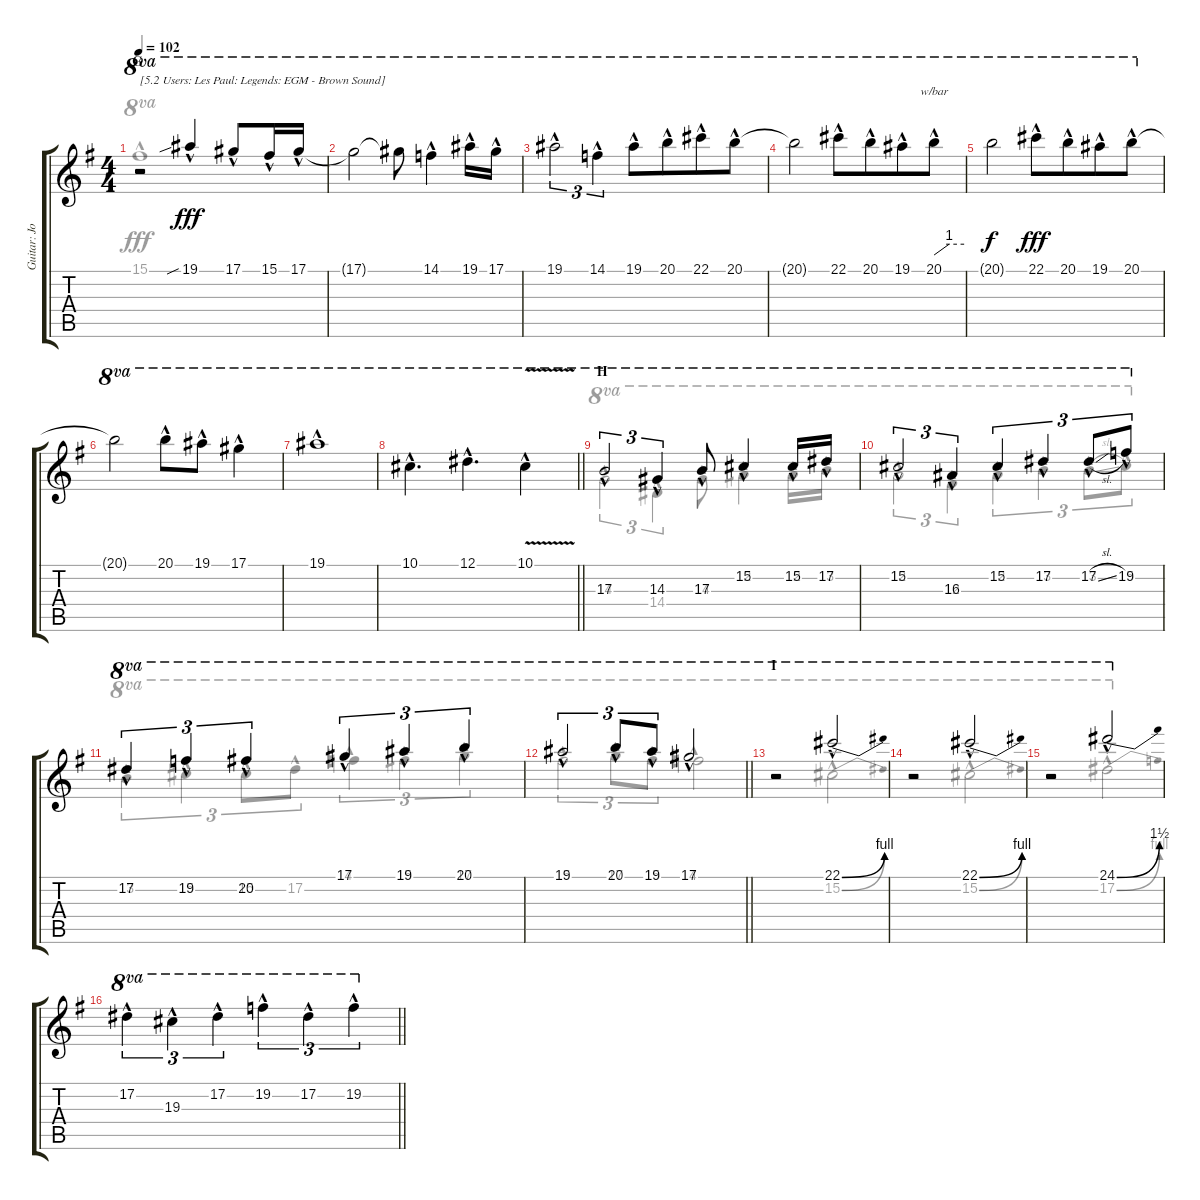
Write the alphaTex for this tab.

\track ("Guitar: Jon" "Guitar: Jo") {instrument electricguitarclean}
\staff {score tabs}
\tuning (Eb4 Bb3 Gb3 Db3 Ab2 Eb2) {hide}
\voice
\ts (4 4)
\section ("" "G")
\tempo 102
\clef g2
\ks g
r.2{ot 8va txt "[5.2 Users: Les Paul: Legends: EGM - Brown Sound]" dy fff volume 16 instrument overdrivenguitar} 19.1{sib hac}.4{ot 8va} 17.1{hac}.8{ot 8va} 15.1{hac}.16{ot 8va} 17.1{hac}.16{ot 8va} |
17.1{t}.2{ot 8va} 17.1{t}.8{ot 8va} 14.1{hac}.4{ot 8va} 19.1{hac}.16{ot 8va} 17.1{hac}.16{ot 8va} |
19.1{hac}.2{tu (3 2) ot 8va} 14.1{hac}.4{tu (3 2) ot 8va} 19.1{hac}.8{ot 8va} 20.1{hac}.8{ot 8va beam merge} 22.1{hac}.8{ot 8va} 20.1{hac}.8{ot 8va} |
20.1{t}.2{ot 8va} 22.1{hac}.8{ot 8va} 20.1{hac}.8{ot 8va beam merge} 19.1{hac}.8{ot 8va} 20.1{hac}.8{tbe (custom default 0 0 30 4 60 4) ot 8va} |
20.1{t}.2{ot 8va dy f} 22.1{hac}.8{ot 8va dy fff} 20.1{hac}.8{ot 8va beam merge} 19.1{hac}.8{ot 8va} 20.1{hac}.8{ot 8va} |
20.1{t}.2{ot 8va} 20.1{hac}.8{ot 8va} 19.1{hac}.8{ot 8va} 17.1{hac}.4{ot 8va} |
19.1{hac}.1{ot 8va} |
\barLineRight lightlight
10.1{hac}.4{d ot 8va} 12.1{hac}.4{d ot 8va} 10.1{v hac}.4{ot 8va} |
\section ("" "H")
17.3{hac}.2{tu (3 2) ot 8va} 14.3{hac}.4{tu (3 2) ot 8va} 17.3{hac}.8{ot 8va} 15.2{hac}.4{ot 8va} 15.2{hac}.16{ot 8va} 17.2{hac}.16{ot 8va} |
15.2{hac}.2{tu (3 2) ot 8va} 16.3{hac}.4{tu (3 2) ot 8va} 15.2{hac}.4{tu (3 2) ot 8va} 17.2{hac}.4{tu (3 2) ot 8va} 17.2{sl hac}.8{tu (3 2) ot 8va} 19.2{hac}.8{tu (3 2) ot 8va} |
17.2{hac}.4{tu (3 2) ot 8va} 19.2{hac}.4{tu (3 2) ot 8va} 20.2{hac}.4{tu (3 2) ot 8va} 17.1{hac}.4{tu (3 2) ot 8va} 19.1{hac}.4{tu (3 2) ot 8va} 20.1{hac}.4{tu (3 2) ot 8va} |
\barLineRight lightlight
19.1{hac}.2{tu (3 2) ot 8va} 20.1{hac}.8{tu (3 2) ot 8va} 19.1{hac}.8{tu (3 2) ot 8va} 17.1{hac}.2{ot 8va} |
\section ("" "I")
r.2{ot 8va} 22.1{be (bend 0 0 60 4) hac}.2{ot 8va} |
r.2{ot 8va} 22.1{be (bend 0 0 60 4) hac}.2{ot 8va} |
r.2{ot 8va} 24.1{be (bend 0 0 60 6) hac}.2{ot 8va} |
\barLineRight lightlight
17.2{hac}.4{tu (3 2) ot 8va} 19.3{hac}.4{tu (3 2) ot 8va} 17.2{hac}.4{tu (3 2) ot 8va} 19.2{hac}.4{tu (3 2) ot 8va} 17.2{hac}.4{tu (3 2) ot 8va} 19.2{hac}.4{tu (3 2) ot 8va}
\voice
\clef g2
\ottava regular
\simile none
\ks g
15.1{hac}.1{ot 8va dy fff} |
|
|
|
|
|
|
\barLineRight lightlight
|
14.3{hac}.2{tu (3 2) ot 8va} 14.4{hac}.4{tu (3 2) ot 8va} 14.3{hac}.8{ot 8va} 12.2{hac}.4{ot 8va} 12.2{hac}.16{ot 8va} 13.2{hac}.16{ot 8va} |
12.2{hac}.2{tu (3 2) ot 8va} 12.3{hac}.4{tu (3 2) ot 8va} 12.2{hac}.4{tu (3 2) ot 8va} 13.2{hac}.4{tu (3 2) ot 8va} 13.2{sl hac}.8{tu (3 2) ot 8va} 15.2{hac}.8{tu (3 2) ot 8va} |
13.2{hac}.4{tu (3 2) ot 8va} 15.2{hac}.4{tu (3 2) ot 8va} 15.2{hac}.8{tu (3 2) ot 8va} 17.2{hac}.8{tu (3 2) ot 8va} 14.1{hac}.4{tu (3 2) ot 8va} 15.1{hac}.4{tu (3 2) ot 8va} 17.1{hac}.4{tu (3 2) ot 8va} |
\barLineRight lightlight
15.1{hac}.2{tu (3 2) ot 8va} 17.1{hac}.8{tu (3 2) ot 8va} 15.1{hac}.8{tu (3 2) ot 8va} 14.1{hac}.2{ot 8va} |
r.2{ot 8va} 15.2{be (bend 0 0 60 4) hac}.2{ot 8va} |
r.2{ot 8va} 15.2{be (bend 0 0 60 4) hac}.2{ot 8va} |
r.2{ot 8va} 17.2{be (bend 0 0 60 4) hac}.2{ot 8va} |
\barLineRight lightlight
